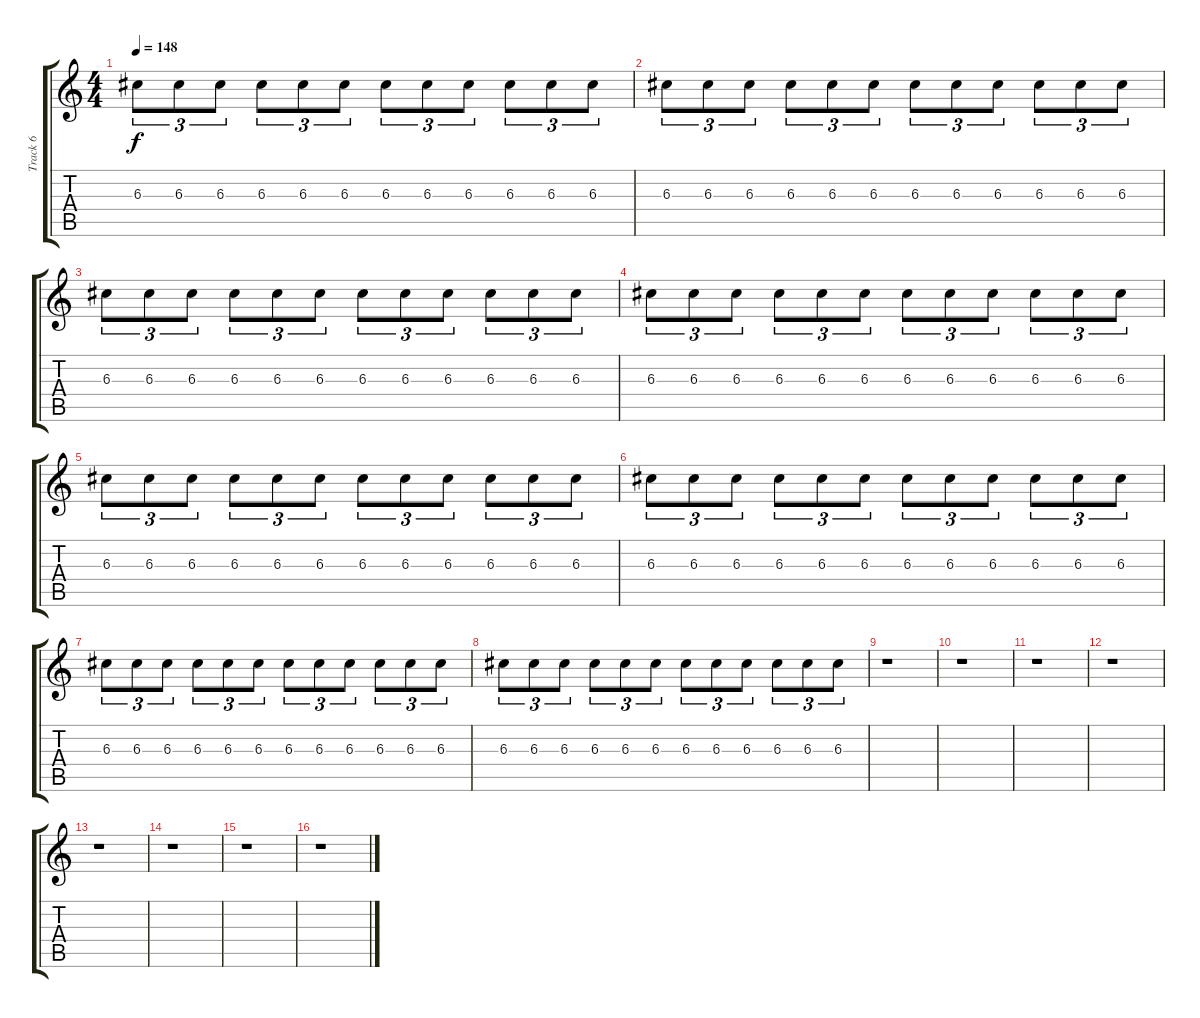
\track ("Track 6" "Track 6") {instrument electricguitarclean}
\staff {score tabs}
\tuning (E4 B3 G3 D3 A2 E2) {hide}
\ts (4 4)
\tempo 148
\clef g2
\ks c
6.3.8{tu (3 2) dy f} 6.3.8{tu (3 2)} 6.3.8{tu (3 2)} 6.3.8{tu (3 2)} 6.3.8{tu (3 2)} 6.3.8{tu (3 2)} 6.3.8{tu (3 2)} 6.3.8{tu (3 2)} 6.3.8{tu (3 2)} 6.3.8{tu (3 2)} 6.3.8{tu (3 2)} 6.3.8{tu (3 2)} |
6.3.8{tu (3 2)} 6.3.8{tu (3 2)} 6.3.8{tu (3 2)} 6.3.8{tu (3 2)} 6.3.8{tu (3 2)} 6.3.8{tu (3 2)} 6.3.8{tu (3 2)} 6.3.8{tu (3 2)} 6.3.8{tu (3 2)} 6.3.8{tu (3 2)} 6.3.8{tu (3 2)} 6.3.8{tu (3 2)} |
6.3.8{tu (3 2)} 6.3.8{tu (3 2)} 6.3.8{tu (3 2)} 6.3.8{tu (3 2)} 6.3.8{tu (3 2)} 6.3.8{tu (3 2)} 6.3.8{tu (3 2)} 6.3.8{tu (3 2)} 6.3.8{tu (3 2)} 6.3.8{tu (3 2)} 6.3.8{tu (3 2)} 6.3.8{tu (3 2)} |
6.3.8{tu (3 2)} 6.3.8{tu (3 2)} 6.3.8{tu (3 2)} 6.3.8{tu (3 2)} 6.3.8{tu (3 2)} 6.3.8{tu (3 2)} 6.3.8{tu (3 2)} 6.3.8{tu (3 2)} 6.3.8{tu (3 2)} 6.3.8{tu (3 2)} 6.3.8{tu (3 2)} 6.3.8{tu (3 2)} |
6.3.8{tu (3 2)} 6.3.8{tu (3 2)} 6.3.8{tu (3 2)} 6.3.8{tu (3 2)} 6.3.8{tu (3 2)} 6.3.8{tu (3 2)} 6.3.8{tu (3 2)} 6.3.8{tu (3 2)} 6.3.8{tu (3 2)} 6.3.8{tu (3 2)} 6.3.8{tu (3 2)} 6.3.8{tu (3 2)} |
6.3.8{tu (3 2)} 6.3.8{tu (3 2)} 6.3.8{tu (3 2)} 6.3.8{tu (3 2)} 6.3.8{tu (3 2)} 6.3.8{tu (3 2)} 6.3.8{tu (3 2)} 6.3.8{tu (3 2)} 6.3.8{tu (3 2)} 6.3.8{tu (3 2)} 6.3.8{tu (3 2)} 6.3.8{tu (3 2)} |
6.3.8{tu (3 2)} 6.3.8{tu (3 2)} 6.3.8{tu (3 2)} 6.3.8{tu (3 2)} 6.3.8{tu (3 2)} 6.3.8{tu (3 2)} 6.3.8{tu (3 2)} 6.3.8{tu (3 2)} 6.3.8{tu (3 2)} 6.3.8{tu (3 2)} 6.3.8{tu (3 2)} 6.3.8{tu (3 2)} |
6.3.8{tu (3 2)} 6.3.8{tu (3 2)} 6.3.8{tu (3 2)} 6.3.8{tu (3 2)} 6.3.8{tu (3 2)} 6.3.8{tu (3 2)} 6.3.8{tu (3 2)} 6.3.8{tu (3 2)} 6.3.8{tu (3 2)} 6.3.8{tu (3 2)} 6.3.8{tu (3 2)} 6.3.8{tu (3 2)} |
r.1 |
r.1 |
r.1 |
r.1 |
r.1 |
r.1 |
r.1 |
r.1
